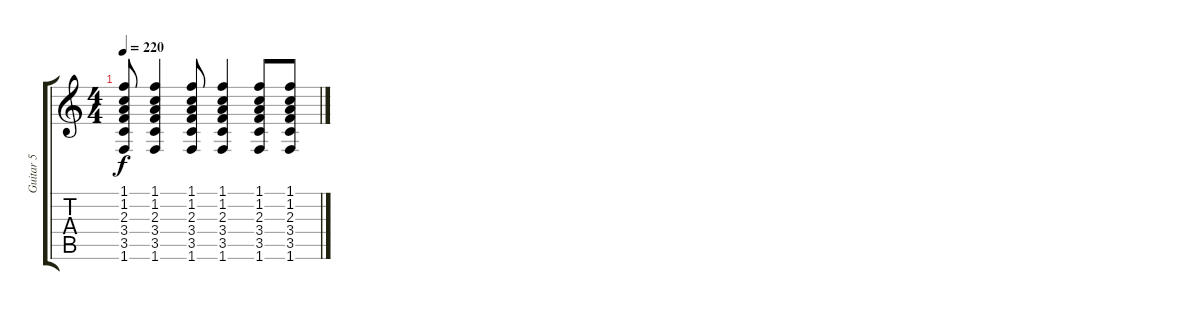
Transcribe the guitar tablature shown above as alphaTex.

\track ("Guitar 5" "Guitar 5") {instrument overdrivenguitar}
\staff {score tabs}
\tuning (E4 B3 G3 D3 A2 E2) {hide}
\ts (4 4)
\tempo 220
\clef g2
\ks c
(1.1 1.2 2.3 3.4 3.5 1.6).8{dy f} (1.1 1.2 2.3 3.4 3.5 1.6).4 (1.1 1.2 2.3 3.4 3.5 1.6).8 (1.1 1.2 2.3 3.4 3.5 1.6).4 (1.1 1.2 2.3 3.4 3.5 1.6).8 (1.1 1.2 2.3 3.4 3.5 1.6).8
